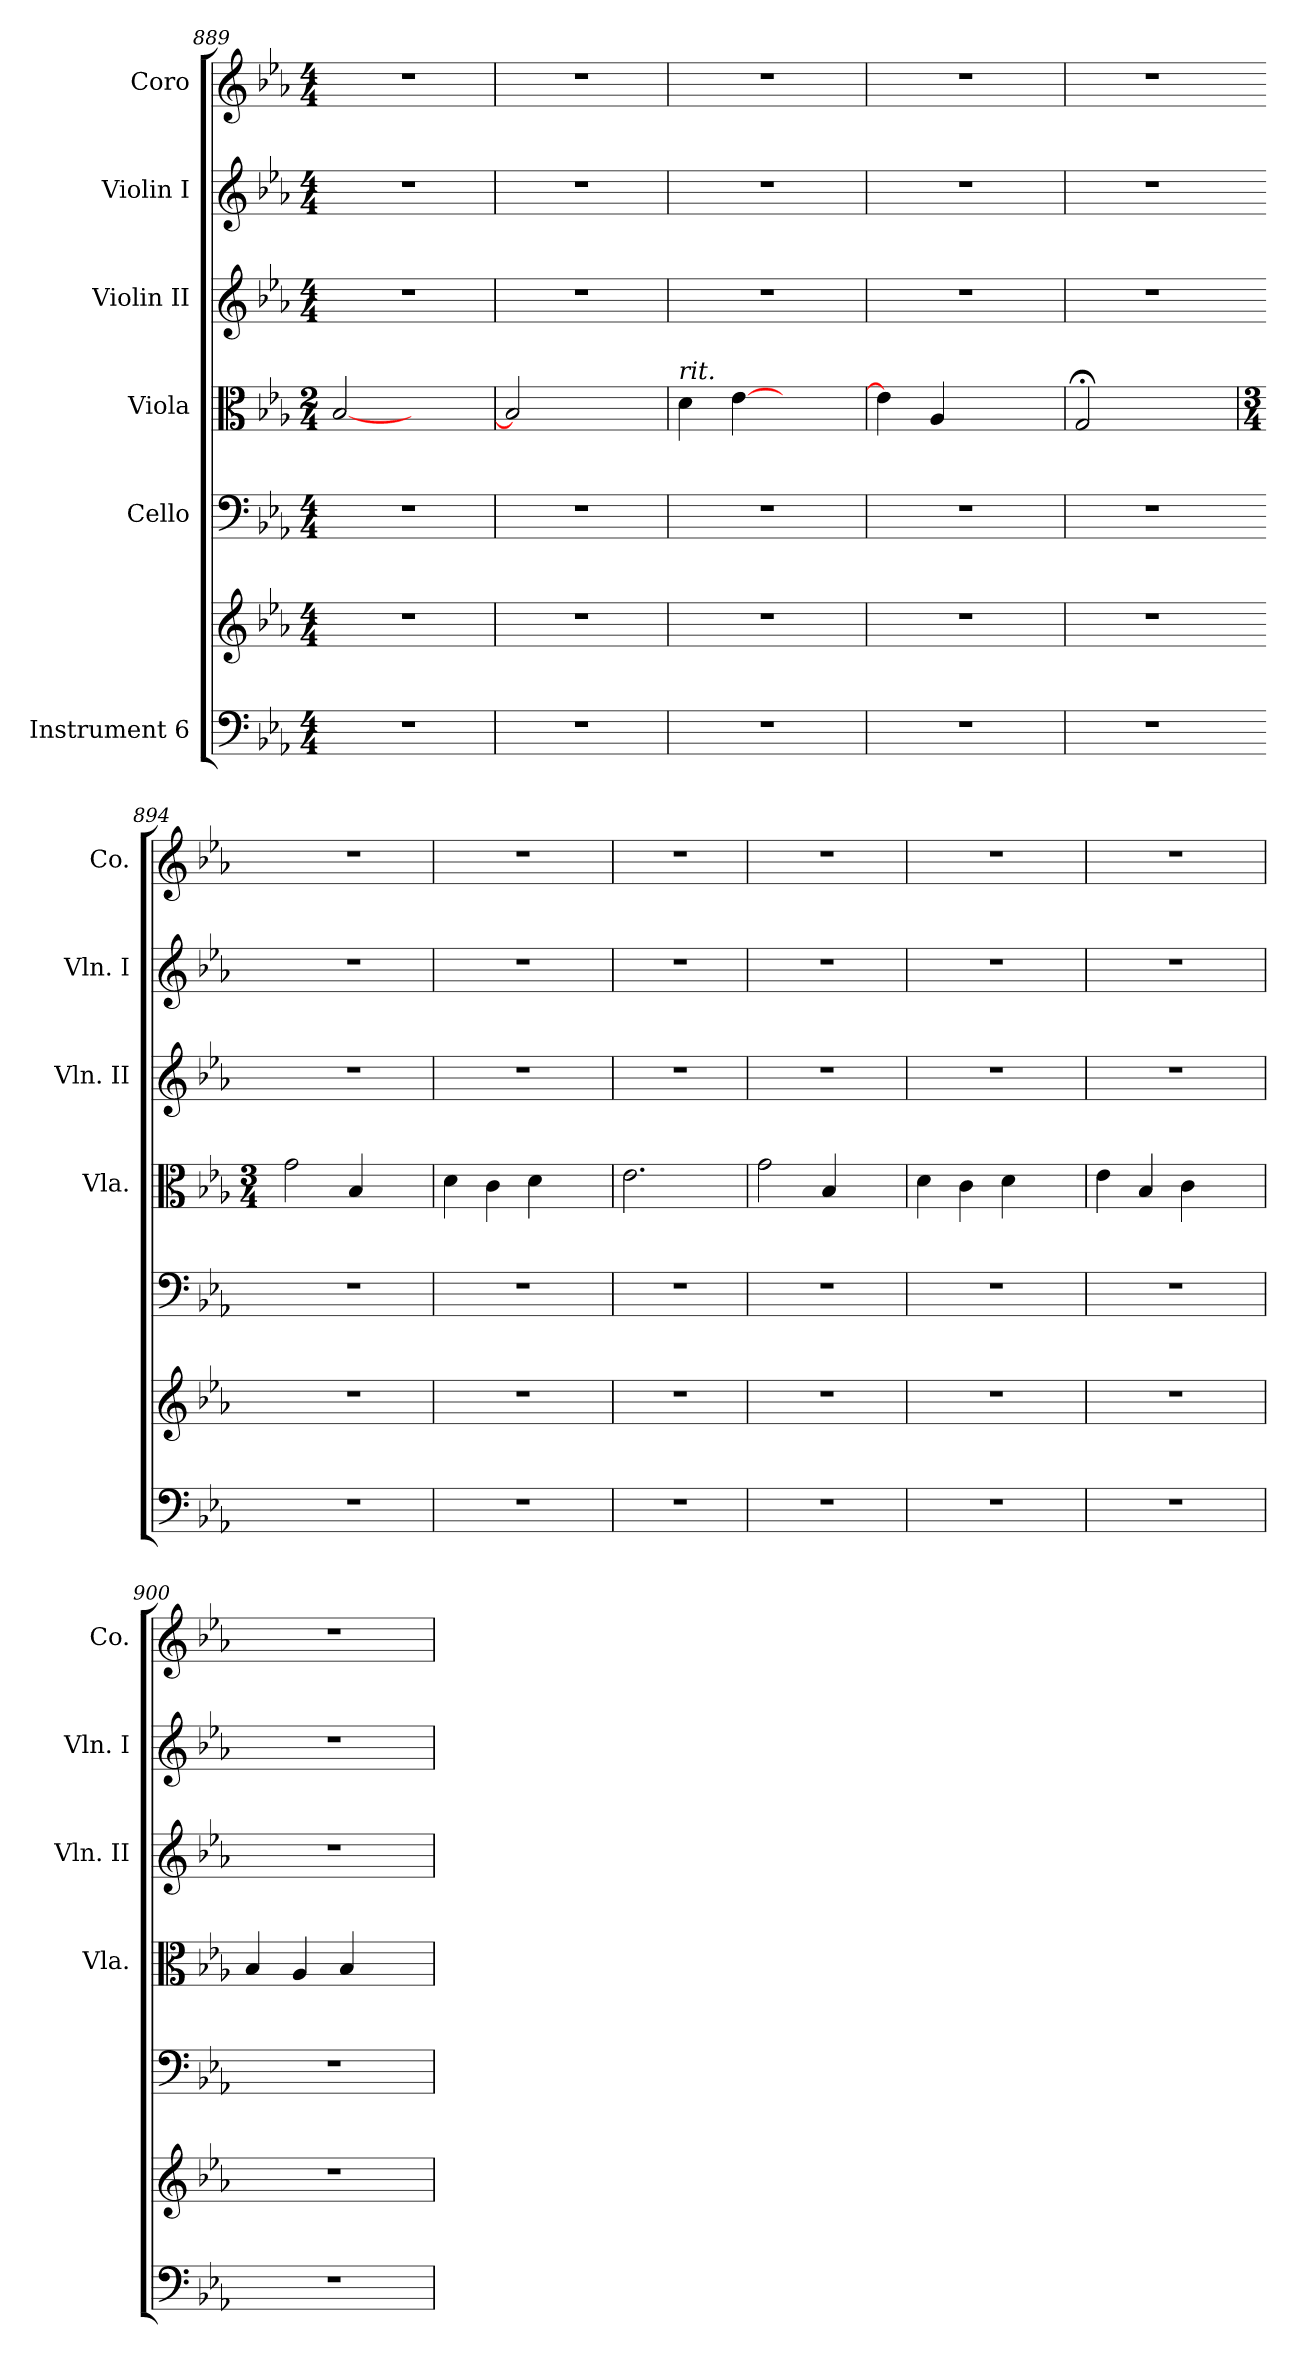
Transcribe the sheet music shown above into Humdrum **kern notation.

**kern	**kern	**kern	**kern	**kern	**kern	**kern
*part6	*part6	*part5	*part4	*part3	*part2	*part1
*staff7	*staff6	*staff5	*staff4	*staff3	*staff2	*staff1
*I"Instrument 6	*	*I"Cello	*I"Viola	*I"Violin II	*I"Violin I	*I"Coro
*	*	*	*I'Vla.	*I'Vln. II	*I'Vln. I	*I'Co.
*clefF4	*clefG2	*clefF4	*clefC3	*clefG2	*clefG2	*clefG2
*k[b-e-a-]	*k[b-e-a-]	*k[b-e-a-]	*k[b-e-a-]	*k[b-e-a-]	*k[b-e-a-]	*k[b-e-a-]
*E-:	*E-:	*E-:	*E-:	*E-:	*E-:	*E-:
*M4/4	*M4/4	*M4/4	*M2/4	*M4/4	*M4/4	*M4/4
=889	=889	=889	=889	=889	=889	=889
1r	1r	1r	[<2B-/	1r	1r	1r
.	.	.	2ryy	.	.	.
=890	=890	=890	=890	=890	=890	=890
1r	1r	1r	2B-/]	1r	1r	1r
.	.	.	2ryy	.	.	.
=891	=891	=891	=891	=891	=891	=891
!	!	!	!LO:TX:a:i:t=rit.	!	!	!
1r	1r	1r	4d\	1r	1r	1r
.	.	.	[>4e-\	.	.	.
.	.	.	2ryy	.	.	.
=892	=892	=892	=892	=892	=892	=892
1r	1r	1r	4e-\]	1r	1r	1r
.	.	.	4A-/	.	.	.
.	.	.	2ryy	.	.	.
=893	=893	=893	=893	=893	=893	=893
1r	1r	1r	2G;</	1r	1r	1r
.	.	.	2ryy	.	.	.
!!LO:PB:g=z
=894	=894	=894	=894!	=894	=894	=894
*	*	*	*M3/4	*	*	*
1r	1r	1r	2g\	1r	1r	1r
.	.	.	4B-/	.	.	.
.	.	.	4ryy	.	.	.
=895	=895	=895	=895	=895	=895	=895
1r	1r	1r	4d\	1r	1r	1r
.	.	.	4c\	.	.	.
.	.	.	4d\	.	.	.
.	.	.	4ryy	.	.	.
=896	=896	=896	=896	=896	=896	=896
1r	1r	1r	2.e-\	1r	1r	1r
.	.	.	4ryy	.	.	.
=897	=897	=897	=897	=897	=897	=897
1r	1r	1r	2g\	1r	1r	1r
.	.	.	4B-/	.	.	.
.	.	.	4ryy	.	.	.
=898	=898	=898	=898	=898	=898	=898
1r	1r	1r	4d\	1r	1r	1r
.	.	.	4c\	.	.	.
.	.	.	4d\	.	.	.
.	.	.	4ryy	.	.	.
=899	=899	=899	=899	=899	=899	=899
1r	1r	1r	4e-\	1r	1r	1r
.	.	.	4B-/	.	.	.
.	.	.	4c\	.	.	.
.	.	.	4ryy	.	.	.
=900	=900	=900	=900	=900	=900	=900
1r	1r	1r	4B-/	1r	1r	1r
.	.	.	4A-/	.	.	.
.	.	.	4B-/	.	.	.
.	.	.	4ryy	.	.	.
=	=	=	=	=	=	=
*-	*-	*-	*-	*-	*-	*-
